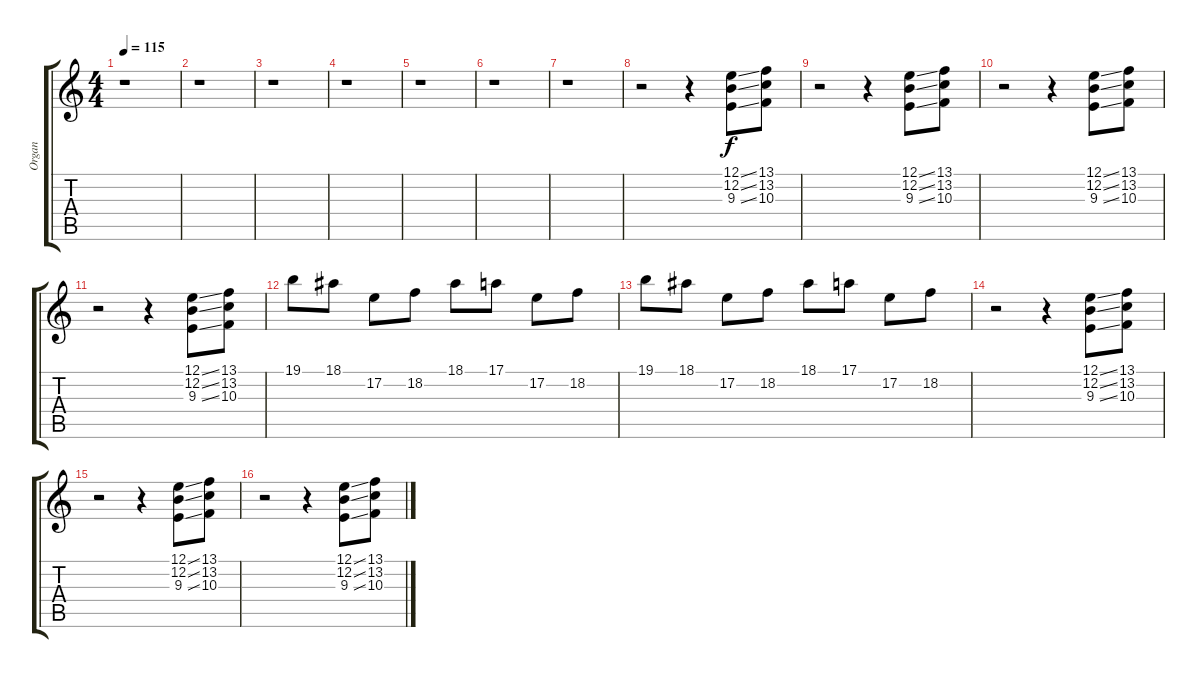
\track ("Organ" "Organ") {instrument churchorgan}
\staff {score tabs}
\tuning (E4 B3 G3 D3 A2 E2) {hide}
\ts (4 4)
\tempo 115
\clef g2
\ks c
r.1{dy f} |
r.1 |
r.1 |
r.1 |
r.1 |
r.1 |
r.1 |
r.2 r.4 (12.1{ss} 12.2{ss} 9.3{ss}).8 (13.1 13.2 10.3).8 |
r.2 r.4 (12.1{ss} 12.2{ss} 9.3{ss}).8 (13.1 13.2 10.3).8 |
r.2 r.4 (12.1{ss} 12.2{ss} 9.3{ss}).8 (13.1 13.2 10.3).8 |
r.2 r.4 (12.1{ss} 12.2{ss} 9.3{ss}).8 (13.1 13.2 10.3).8 |
19.1.8 18.1.8 17.2.8 18.2.8 18.1.8 17.1.8 17.2.8 18.2.8 |
19.1.8 18.1.8 17.2.8 18.2.8 18.1.8 17.1.8 17.2.8 18.2.8 |
r.2 r.4 (12.1{ss} 12.2{ss} 9.3{ss}).8 (13.1 13.2 10.3).8 |
r.2 r.4 (12.1{ss} 12.2{ss} 9.3{ss}).8 (13.1 13.2 10.3).8 |
r.2 r.4 (12.1{ss} 12.2{ss} 9.3{ss}).8 (13.1 13.2 10.3).8
